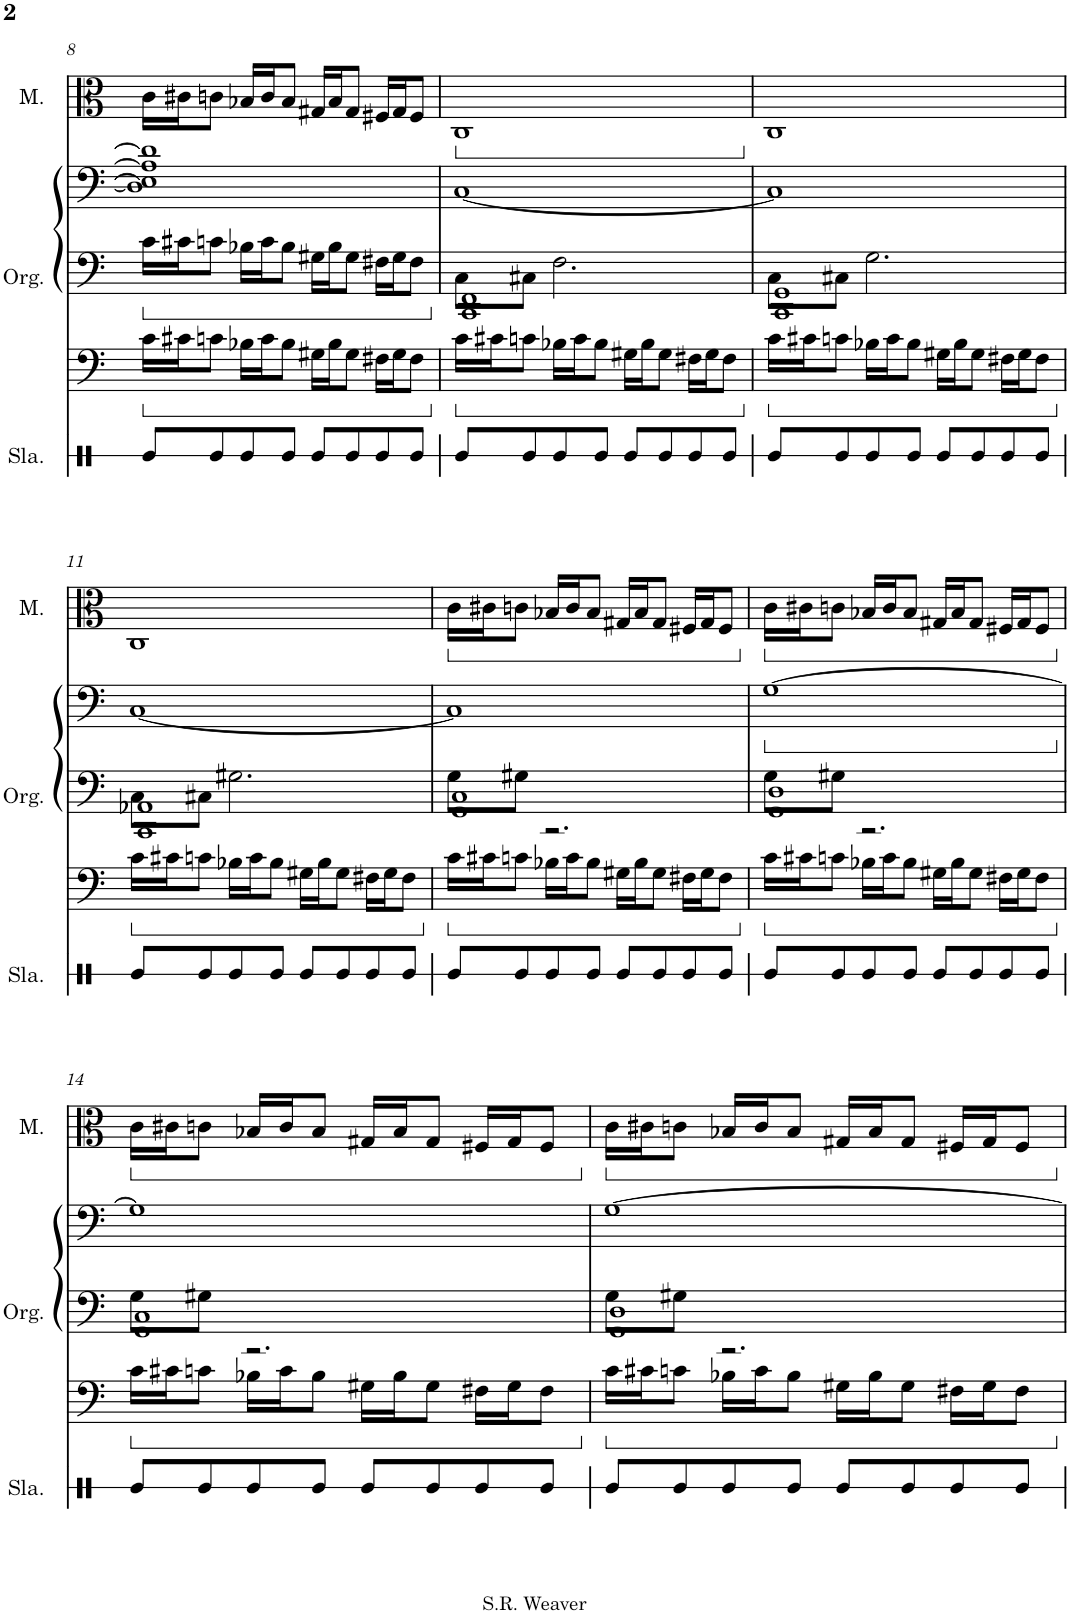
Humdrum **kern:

**kern	**kern	**kern	**kern	**kern
*part3	*part2	*part2	*part2	*part1
*staff5	*staff4	*staff3	*staff2	*staff1
*I"Slap	*I"Organ	*	*	*I"Men
*I'Sla.	*I'Org.	*	*	*I'M.
!!LO:PB:g=z
*clefX	*clefF4	*clefF4	*clefF4	*clefC3
*k[]	*k[]	*k[]	*k[]	*k[]
*M4/4	*M4/4	*M4/4	*M4/4	*M4/4
=8	=8	=8	=8	=8
8Re/L	16c\LL	16c\LL	1D] 1E-] 1A] 1d]	16c\LL
.	16c#X\J	16c#X\J	.	16c#X\J
8Re/	8cn\J	8cn\J	.	8cn\J
8Re/	16B-X\LL	16B-X\LL	.	16B-X/LL
.	16c\J	16c\J	.	16c/J
8Re/J	8B-\J	8B-\J	.	8B-/J
8Re/L	16G#X\LL	16G#X\LL	.	16G#X/LL
.	16B-\J	16B-\J	.	16B-/J
8Re/	8G#\J	8G#\J	.	8G#/J
8Re/	16F#X\LL	16F#X\LL	.	16F#X/LL
.	16G#\J	16G#\J	.	16G#/J
8Re/J	8F#\J	8F#\J	.	8F#/J
=9	=9	=9	=9	=9
*	*	*^	*	*
*	*	*	*	*	*ped
8Re/L	16c\LL	1CC 1FF	8C\L	[1C	1C
.	16c#X\J	.	.	.	.
8Re/	8cn\J	.	8C#X\J	.	.
8Re/	16B-X\LL	.	2.F\	.	.
.	16c\J	.	.	.	.
8Re/J	8B-\J	.	.	.	.
8Re/L	16G#X\LL	.	.	.	.
.	16B-\J	.	.	.	.
8Re/	8G#\J	.	.	.	.
8Re/	16F#X\LL	.	.	.	.
.	16G#\J	.	.	.	.
8Re/J	8F#\J	.	.	.	.
=10	=10	=10	=10	=10	=10
*	*	*	*	*	*Xped
8Re/L	16c\LL	1CC 1GG	8C\L	1C]	1C
.	16c#X\J	.	.	.	.
8Re/	8cn\J	.	8C#X\J	.	.
8Re/	16B-X\LL	.	2.G\	.	.
.	16c\J	.	.	.	.
8Re/J	8B-\J	.	.	.	.
8Re/L	16G#X\LL	.	.	.	.
.	16B-\J	.	.	.	.
8Re/	8G#\J	.	.	.	.
8Re/	16F#X\LL	.	.	.	.
.	16G#\J	.	.	.	.
8Re/J	8F#\J	.	.	.	.
!!LO:LB:g=z
=11	=11	=11	=11	=11	=11
8Re/L	16c\LL	1CC 1AA-X	8C\L	[1C	1C
.	16c#X\J	.	.	.	.
8Re/	8cn\J	.	8C#X\J	.	.
8Re/	16B-X\LL	.	2.G#X\	.	.
.	16c\J	.	.	.	.
8Re/J	8B-\J	.	.	.	.
8Re/L	16G#X\LL	.	.	.	.
.	16B-\J	.	.	.	.
8Re/	8G#\J	.	.	.	.
8Re/	16F#X\LL	.	.	.	.
.	16G#\J	.	.	.	.
8Re/J	8F#\J	.	.	.	.
=12	=12	=12	=12	=12	=12
*	*	*	*	*	*ped
8Re/L	16c\LL	1GG 1C	8G\L	1C]	16c\LL
.	16c#X\J	.	.	.	16c#X\J
8Re/	8cn\J	.	8G#X\J	.	8cn\J
8Re/	16B-X\LL	.	2.r	.	16B-X/LL
.	16c\J	.	.	.	16c/J
8Re/J	8B-\J	.	.	.	8B-/J
8Re/L	16G#X\LL	.	.	.	16G#X/LL
.	16B-\J	.	.	.	16B-/J
8Re/	8G#\J	.	.	.	8G#/J
8Re/	16F#X\LL	.	.	.	16F#X/LL
.	16G#\J	.	.	.	16G#/J
8Re/J	8F#\J	.	.	.	8F#/J
=13	=13	=13	=13	=13	=13
*	*	*	*	*ped	*
*	*	*	*	*	*Xped
*	*	*	*	*	*ped
8Re/L	16c\LL	1GG 1D	8G\L	[1G	16c\LL
.	16c#X\J	.	.	.	16c#X\J
8Re/	8cn\J	.	8G#X\J	.	8cn\J
8Re/	16B-X\LL	.	2.r	.	16B-X/LL
.	16c\J	.	.	.	16c/J
8Re/J	8B-\J	.	.	.	8B-/J
8Re/L	16G#X\LL	.	.	.	16G#X/LL
.	16B-\J	.	.	.	16B-/J
8Re/	8G#\J	.	.	.	8G#/J
8Re/	16F#X\LL	.	.	.	16F#X/LL
.	16G#\J	.	.	.	16G#/J
8Re/J	8F#\J	.	.	.	8F#/J
!!LO:LB:g=z
=14	=14	=14	=14	=14	=14
*	*	*	*	*Xped	*
*	*	*	*	*	*Xped
*	*	*	*	*	*ped
8Re/L	16c\LL	1GG 1C	8G\L	1G]	16c\LL
.	16c#X\J	.	.	.	16c#X\J
8Re/	8cn\J	.	8G#X\J	.	8cn\J
8Re/	16B-X\LL	.	2.r	.	16B-X/LL
.	16c\J	.	.	.	16c/J
8Re/J	8B-\J	.	.	.	8B-/J
8Re/L	16G#X\LL	.	.	.	16G#X/LL
.	16B-\J	.	.	.	16B-/J
8Re/	8G#\J	.	.	.	8G#/J
8Re/	16F#X\LL	.	.	.	16F#X/LL
.	16G#\J	.	.	.	16G#/J
8Re/J	8F#\J	.	.	.	8F#/J
=15	=15	=15	=15	=15	=15
*	*	*	*	*	*Xped
*	*	*	*	*	*ped
8Re/L	16c\LL	1GG 1D	8G\L	[1G	16c\LL
.	16c#X\J	.	.	.	16c#X\J
8Re/	8cn\J	.	8G#X\J	.	8cn\J
8Re/	16B-X\LL	.	2.r	.	16B-X/LL
.	16c\J	.	.	.	16c/J
8Re/J	8B-\J	.	.	.	8B-/J
8Re/L	16G#X\LL	.	.	.	16G#X/LL
.	16B-\J	.	.	.	16B-/J
8Re/	8G#\J	.	.	.	8G#/J
8Re/	16F#X\LL	.	.	.	16F#X/LL
.	16G#\J	.	.	.	16G#/J
8Re/J	8F#\J	.	.	.	8F#/J
*	*	*v	*v	*	*
*	*	*	*	*Xped
=	=	=	=	=
*-	*-	*-	*-	*-
